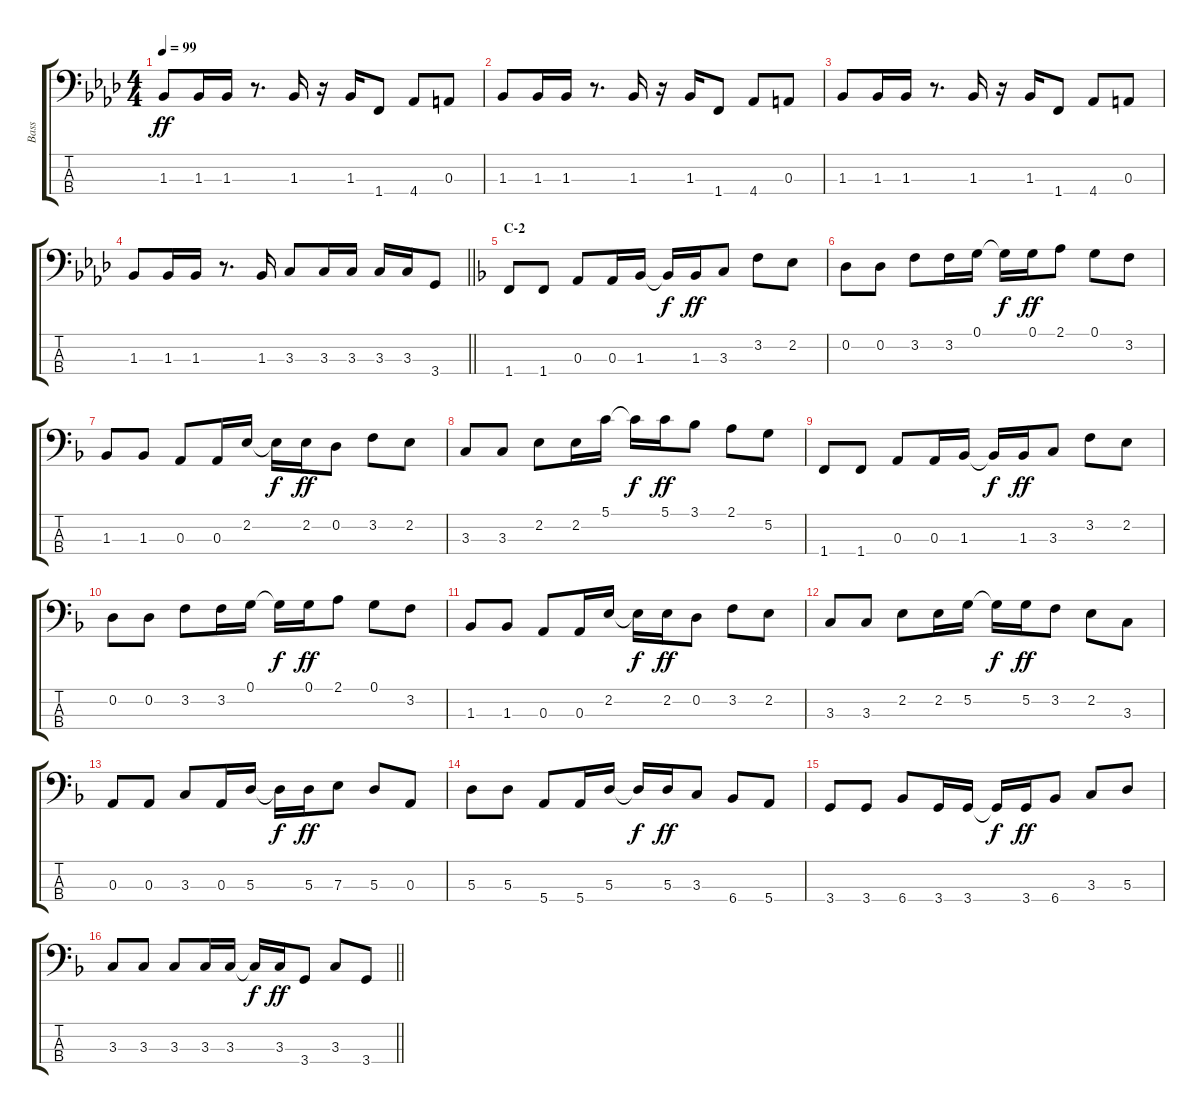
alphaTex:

\track ("Bass" "Bass") {instrument electricbasspick}
\staff {score tabs}
\tuning (G2 D2 A1 E1) {hide}
\ts (4 4)
\tempo 99
\clef f4
\ks ab
1.3.8{dy ff} 1.3.16 1.3.16 r.8{d} 1.3.16 r.16 1.3.16 1.4.8 4.4.8 0.3.8 |
1.3.8 1.3.16 1.3.16 r.8{d} 1.3.16 r.16 1.3.16 1.4.8 4.4.8 0.3.8 |
1.3.8 1.3.16 1.3.16 r.8{d} 1.3.16 r.16 1.3.16 1.4.8 4.4.8 0.3.8 |
\barLineRight lightlight
1.3.8 1.3.16 1.3.16 r.8{d} 1.3.16 3.3.8 3.3.16 3.3.16 3.3.16 3.3.16 3.4.8 |
\section ("" "C-2")
\ks f
1.4.8 1.4.8 0.3.8 0.3.16 1.3.16 1.3{t}.16{dy f} 1.3.16{dy ff} 3.3.8 3.2.8 2.2.8 |
0.2.8 0.2.8 3.2.8 3.2.16 0.1.16 0.1{t}.16{dy f} 0.1.16{dy ff} 2.1.8 0.1.8 3.2.8 |
1.3.8 1.3.8 0.3.8 0.3.16 2.2.16 2.2{t}.16{dy f} 2.2.16{dy ff} 0.2.8 3.2.8 2.2.8 |
3.3.8 3.3.8 2.2.8 2.2.16 5.1.16 5.1{t}.16{dy f} 5.1.16{dy ff} 3.1.8 2.1.8 5.2.8 |
1.4.8 1.4.8 0.3.8 0.3.16 1.3.16 1.3{t}.16{dy f} 1.3.16{dy ff} 3.3.8 3.2.8 2.2.8 |
0.2.8 0.2.8 3.2.8 3.2.16 0.1.16 0.1{t}.16{dy f} 0.1.16{dy ff} 2.1.8 0.1.8 3.2.8 |
1.3.8 1.3.8 0.3.8 0.3.16 2.2.16 2.2{t}.16{dy f} 2.2.16{dy ff} 0.2.8 3.2.8 2.2.8 |
3.3.8 3.3.8 2.2.8 2.2.16 5.2.16 5.2{t}.16{dy f} 5.2.16{dy ff} 3.2.8 2.2.8 3.3.8 |
0.3.8 0.3.8 3.3.8 0.3.16 5.3.16 5.3{t}.16{dy f} 5.3.16{dy ff} 7.3.8 5.3.8 0.3.8 |
5.3.8 5.3.8 5.4.8 5.4.16 5.3.16 5.3{t}.16{dy f} 5.3.16{dy ff} 3.3.8 6.4.8 5.4.8 |
3.4.8 3.4.8 6.4.8 3.4.16 3.4.16 3.4{t}.16{dy f} 3.4.16{dy ff} 6.4.8 3.3.8 5.3.8 |
\barLineRight lightlight
3.3.8 3.3.8 3.3.8 3.3.16 3.3.16 3.3{t}.16{dy f} 3.3.16{dy ff} 3.4.8 3.3.8 3.4.8
